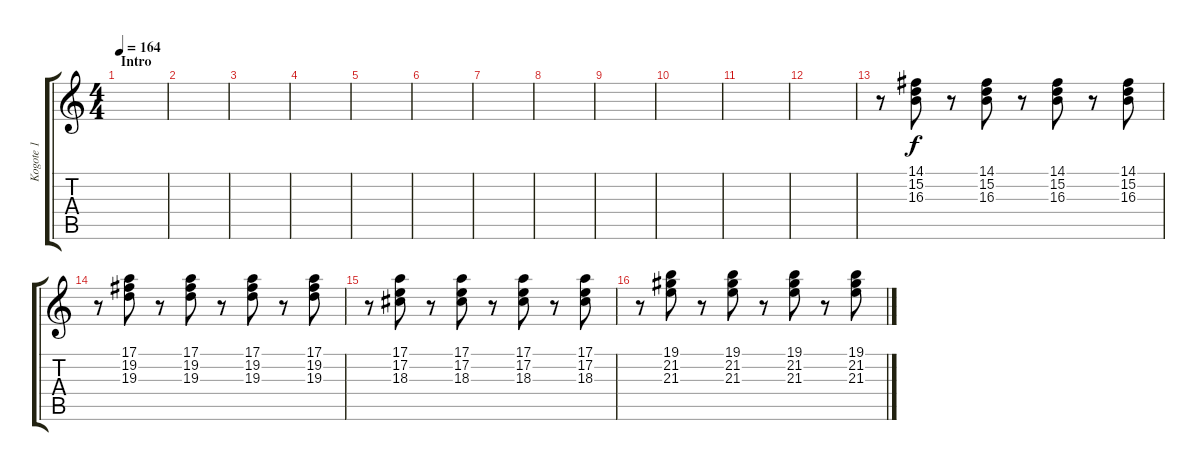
\track ("Kogote 1" "Kogote 1") {instrument drawbarorgan}
\staff {score tabs}
\tuning (E4 B3 G3 D3 A2 E2) {hide}
\ts (4 4)
\section ("" "Intro")
\tempo 164
\clef g2
\ks c
|
|
|
|
|
|
|
|
|
|
|
|
r.8 (14.1 15.2 16.3).8 r.8 (14.1 15.2 16.3).8 r.8 (14.1 15.2 16.3).8 r.8 (14.1 15.2 16.3).8 |
r.8 (17.1 19.2 19.3).8 r.8 (17.1 19.2 19.3).8 r.8 (17.1 19.2 19.3).8 r.8 (17.1 19.2 19.3).8 |
r.8 (17.1 17.2 18.3).8 r.8 (17.1 17.2 18.3).8 r.8 (17.1 17.2 18.3).8 r.8 (17.1 17.2 18.3).8 |
r.8 (19.1 21.2 21.3).8 r.8 (19.1 21.2 21.3).8 r.8 (19.1 21.2 21.3).8 r.8 (19.1 21.2 21.3).8
